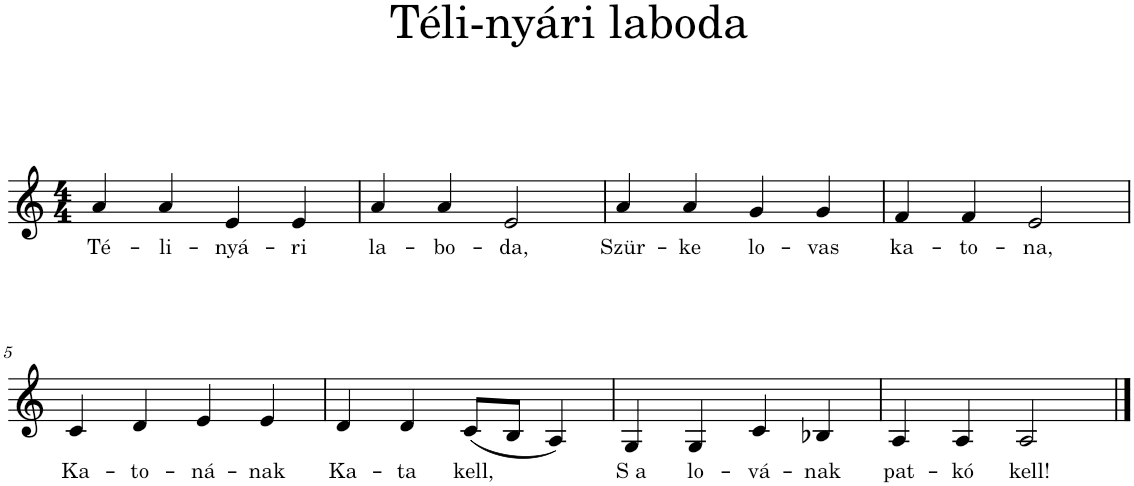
**kern	**text
*part1	*part1
*staff1	*staff1
*I"Piano	*
*I'Pno.	*
*clefG2	*
*k[]	*
*M4/4	*
=1	=1
!	!LO:LY:b
4a/	Té-
!	!LO:LY:b
4a/	-li-
!	!LO:LY:b
4e/	-nyá-
!	!LO:LY:b
4e/	-ri
=2	=2
!	!LO:LY:b
4a/	la-
!	!LO:LY:b
4a/	-bo-
!	!LO:LY:b
2e/	-da,
=3	=3
!	!LO:LY:b
4a/	Szür-
!	!LO:LY:b
4a/	-ke
!	!LO:LY:b
4g/	lo-
!	!LO:LY:b
4g/	-vas
=4	=4
!	!LO:LY:b
4f/	ka-
!	!LO:LY:b
4f/	-to-
!	!LO:LY:b
2e/	-na,
!!LO:LB:g=z
=5	=5
!	!LO:LY:b
4c/	Ka-
!	!LO:LY:b
4d/	-to-
!	!LO:LY:b
4e/	-ná-
!	!LO:LY:b
4e/	-nak
=6	=6
!	!LO:LY:b
4d/	Ka-
!	!LO:LY:b
4d/	-ta
!	!LO:LY:b
(8c/L	kell,
8B/J	.
4A/)	.
=7	=7
!	!LO:LY:b
4G/	S a
!	!LO:LY:b
4G/	lo-
!	!LO:LY:b
4c/	-vá-
!	!LO:LY:b
4B-X/	-nak
=8	=8
!	!LO:LY:b
4A/	pat-
!	!LO:LY:b
4A/	-kó
!	!LO:LY:b
2A/	kell!
==	==
*-	*-
